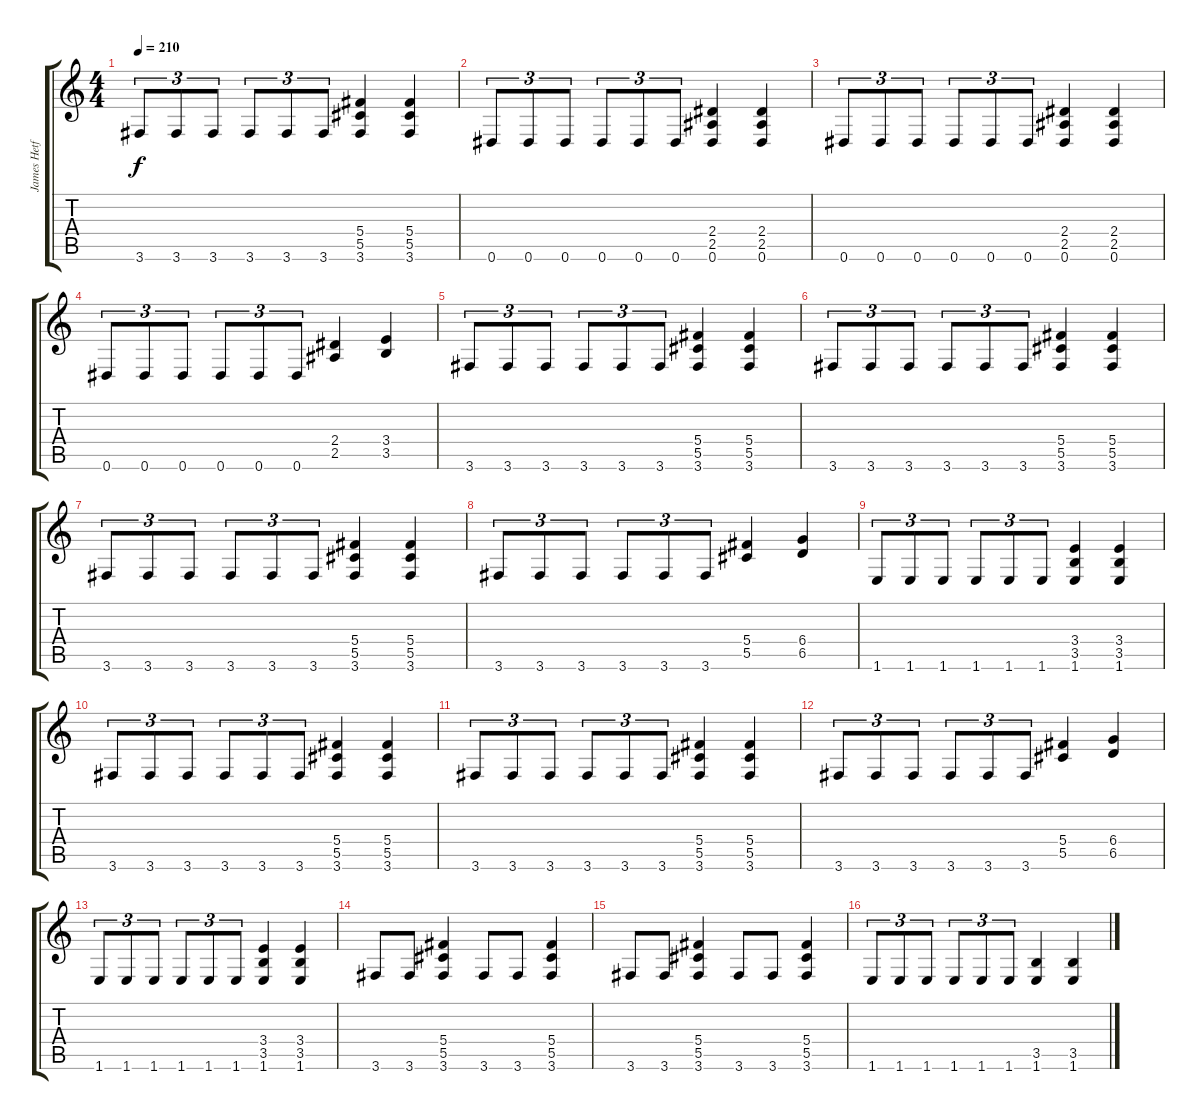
\track ("James Hetfield (Distortion Guitar)" "James Hetf") {instrument distortionguitar}
\staff {score tabs}
\tuning (Eb4 Bb3 Gb3 Db3 Ab2 Eb2) {hide}
\ts (4 4)
\tempo 210
\clef g2
\ks c
3.6.8{tu (3 2) dy f} 3.6.8{tu (3 2)} 3.6.8{tu (3 2)} 3.6.8{tu (3 2)} 3.6.8{tu (3 2)} 3.6.8{tu (3 2)} (5.4 5.5 3.6).4 (5.4 5.5 3.6).4 |
0.6.8{tu (3 2)} 0.6.8{tu (3 2)} 0.6.8{tu (3 2)} 0.6.8{tu (3 2)} 0.6.8{tu (3 2)} 0.6.8{tu (3 2)} (2.4 2.5 0.6).4 (2.4 2.5 0.6).4 |
0.6.8{tu (3 2)} 0.6.8{tu (3 2)} 0.6.8{tu (3 2)} 0.6.8{tu (3 2)} 0.6.8{tu (3 2)} 0.6.8{tu (3 2)} (2.4 2.5 0.6).4 (2.4 2.5 0.6).4 |
0.6.8{tu (3 2)} 0.6.8{tu (3 2)} 0.6.8{tu (3 2)} 0.6.8{tu (3 2)} 0.6.8{tu (3 2)} 0.6.8{tu (3 2)} (2.4 2.5).4 (3.4 3.5).4 |
3.6.8{tu (3 2)} 3.6.8{tu (3 2)} 3.6.8{tu (3 2)} 3.6.8{tu (3 2)} 3.6.8{tu (3 2)} 3.6.8{tu (3 2)} (5.4 5.5 3.6).4 (5.4 5.5 3.6).4 |
3.6.8{tu (3 2)} 3.6.8{tu (3 2)} 3.6.8{tu (3 2)} 3.6.8{tu (3 2)} 3.6.8{tu (3 2)} 3.6.8{tu (3 2)} (5.4 5.5 3.6).4 (5.4 5.5 3.6).4 |
3.6.8{tu (3 2)} 3.6.8{tu (3 2)} 3.6.8{tu (3 2)} 3.6.8{tu (3 2)} 3.6.8{tu (3 2)} 3.6.8{tu (3 2)} (5.4 5.5 3.6).4 (5.4 5.5 3.6).4 |
3.6.8{tu (3 2)} 3.6.8{tu (3 2)} 3.6.8{tu (3 2)} 3.6.8{tu (3 2)} 3.6.8{tu (3 2)} 3.6.8{tu (3 2)} (5.4 5.5).4 (6.4 6.5).4 |
1.6.8{tu (3 2)} 1.6.8{tu (3 2)} 1.6.8{tu (3 2)} 1.6.8{tu (3 2)} 1.6.8{tu (3 2)} 1.6.8{tu (3 2)} (3.4 3.5 1.6).4 (3.4 3.5 1.6).4 |
3.6.8{tu (3 2)} 3.6.8{tu (3 2)} 3.6.8{tu (3 2)} 3.6.8{tu (3 2)} 3.6.8{tu (3 2)} 3.6.8{tu (3 2)} (5.4 5.5 3.6).4 (5.4 5.5 3.6).4 |
3.6.8{tu (3 2)} 3.6.8{tu (3 2)} 3.6.8{tu (3 2)} 3.6.8{tu (3 2)} 3.6.8{tu (3 2)} 3.6.8{tu (3 2)} (5.4 5.5 3.6).4 (5.4 5.5 3.6).4 |
3.6.8{tu (3 2)} 3.6.8{tu (3 2)} 3.6.8{tu (3 2)} 3.6.8{tu (3 2)} 3.6.8{tu (3 2)} 3.6.8{tu (3 2)} (5.4 5.5).4 (6.4 6.5).4 |
1.6.8{tu (3 2)} 1.6.8{tu (3 2)} 1.6.8{tu (3 2)} 1.6.8{tu (3 2)} 1.6.8{tu (3 2)} 1.6.8{tu (3 2)} (3.4 3.5 1.6).4 (3.4 3.5 1.6).4 |
3.6.8 3.6.8 (5.4 5.5 3.6).4 3.6.8 3.6.8 (5.4 5.5 3.6).4 |
3.6.8 3.6.8 (5.4 5.5 3.6).4 3.6.8 3.6.8 (5.4 5.5 3.6).4 |
1.6.8{tu (3 2)} 1.6.8{tu (3 2)} 1.6.8{tu (3 2)} 1.6.8{tu (3 2)} 1.6.8{tu (3 2)} 1.6.8{tu (3 2)} (3.5 1.6).4 (3.5 1.6).4
